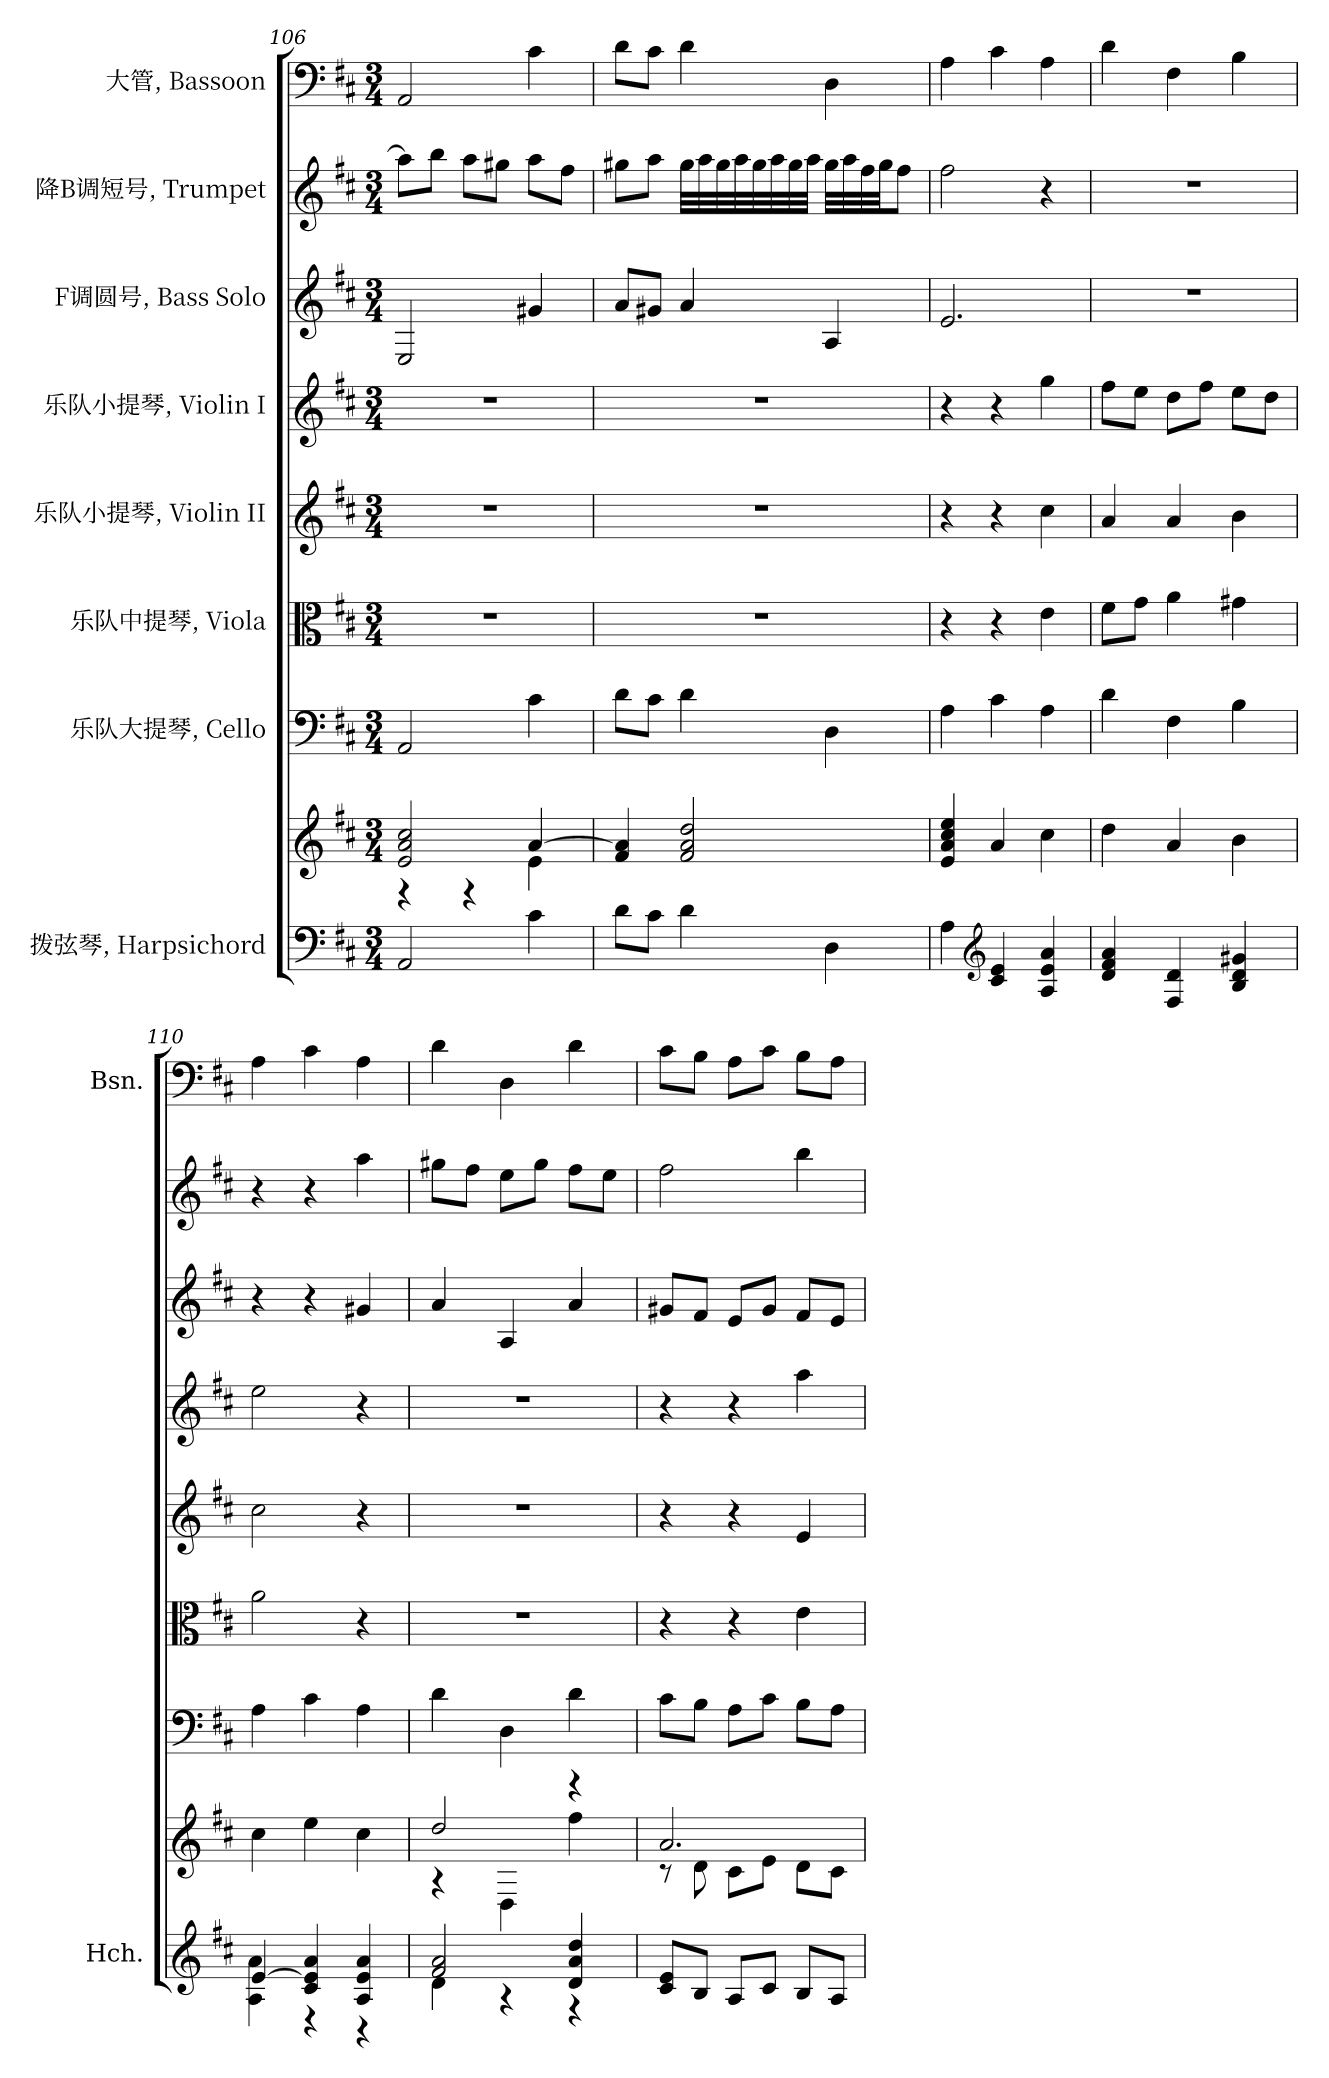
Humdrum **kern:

**kern	**kern	**kern	**kern	**kern	**kern	**kern	**kern	**kern
*part8	*part8	*part7	*part6	*part5	*part4	*part3	*part2	*part1
*staff9	*staff8	*staff7	*staff6	*staff5	*staff4	*staff3	*staff2	*staff1
*I"拨弦琴, Harpsichord	*	*I"乐队大提琴, Cello	*I"乐队中提琴, Viola	*I"乐队小提琴, Violin II	*I"乐队小提琴, Violin I	*I"F调圆号, Bass Solo	*I"降B调短号, Trumpet	*I"大管, Bassoon
*I'Hch.	*	*	*	*	*	*	*	*I'Bsn.
!!LO:PB:g=z
*clefF4	*clefG2	*clefF4	*clefC3	*clefG2	*clefG2	*clefG2	*clefG2	*clefF4
*	*	*	*	*	*	*ITrd4c7	*ITrd1c2	*
*k[f#c#]	*k[f#c#]	*k[f#c#]	*k[f#c#]	*k[f#c#]	*k[f#c#]	*k[f#]	*k[]	*k[f#c#]
*M3/4	*M3/4	*M3/4	*M3/4	*M3/4	*M3/4	*M3/4	*M3/4	*M3/4
=106	=106	=106	=106	=106	=106	=106	=106	=106
*	*^	*	*	*	*	*	*	*
2AA/	2e/ 2a/ 2cc#/	4r	2AA/	2.r	2.r	2.r	2AA/	8gg\L]	2AA/
.	.	.	.	.	.	.	.	8aa\J	.
.	.	4r	.	.	.	.	.	8gg\L	.
.	.	.	.	.	.	.	.	8ff#X\J	.
4c#\	[4a/	4e\	4c#\	.	.	.	4c#X/	8gg\L	4c#\
.	.	.	.	.	.	.	.	8ee\J	.
*	*v	*v	*	*	*	*	*	*	*
=107	=107	=107	=107	=107	=107	=107	=107	=107
8d\L	4f#/ 4a/]	8d\L	2.r	2.r	2.r	8d/L	8ff#X\L	8d\L
8c#\J	.	8c#\J	.	.	.	8c#X/J	8gg\J	8c#\J
4d\	2f#/ 2a/ 2dd/	4d\	.	.	.	4d/	32ff#\LLL	4d\
.	.	.	.	.	.	.	32gg\	.
.	.	.	.	.	.	.	32ff#\	.
.	.	.	.	.	.	.	32gg\	.
.	.	.	.	.	.	.	32ff#\	.
.	.	.	.	.	.	.	32gg\	.
.	.	.	.	.	.	.	32ff#\	.
.	.	.	.	.	.	.	32gg\JJJ	.
4D\	.	4D\	.	.	.	4D/	32ff#\LLL	4D\
.	.	.	.	.	.	.	32gg\	.
.	.	.	.	.	.	.	32ee\	.
.	.	.	.	.	.	.	32ff#\JJ	.
.	.	.	.	.	.	.	8ee\J	.
=108	=108	=108	=108	=108	=108	=108	=108	=108
4A\	4e/ 4a/ 4cc#/ 4ee/	4A\	4r	4r	4r	2.A/	2ee\	4A\
*clefG2	*	*	*	*	*	*	*	*
4c#/ 4e/	4a/	4c#\	4r	4r	4r	.	.	4c#\
4A/ 4e/ 4a/	4cc#\	4A\	4e\	4cc#\	4gg\	.	4r	4A\
=109	=109	=109	=109	=109	=109	=109	=109	=109
4d/ 4f#/ 4a/	4dd\	4d\	8f#\L	4a/	8ff#\L	2.r	2.r	4d\
.	.	.	8g\J	.	8ee\J	.	.	.
4F#/ 4d/	4a/	4F#\	4a\	4a/	8dd\L	.	.	4F#\
.	.	.	.	.	8ff#\J	.	.	.
4B/ 4d/ 4g#X/	4b\	4B\	4g#X\	4b\	8ee\L	.	.	4B\
.	.	.	.	.	8dd\J	.	.	.
!!LO:PB:g=z
=110	=110	=110	=110	=110	=110	=110	=110	=110
*^	*	*	*	*	*	*	*	*
[4e/	4A\ 4a\	4cc#\	4A\	2a\	2cc#\	2ee\	4r	4r	4A\
4c#/ 4e/] 4a/	4r	4ee\	4c#\	.	.	.	4r	4r	4c#\
4A/ 4e/ 4a/	4r	4cc#\	4A\	4r	4r	4r	4c#X/	4gg\	4A\
=111	=111	=111	=111	=111	=111	=111	=111	=111	=111
*	*	*^	*	*	*	*	*	*	*
2f#/ 2a/	4d\	2dd/	4r	4d\	2.r	2.r	2.r	4d/	8ff#X\L	4d\
.	.	.	.	.	.	.	.	.	8ee\J	.
.	4r	.	4D\	4D\	.	.	.	4D/	8dd\L	4D\
.	.	.	.	.	.	.	.	.	8ff#\J	.
4d/ 4a/ 4dd/	4r	4r	4ff#\	4d\	.	.	.	4d/	8ee\L	4d\
.	.	.	.	.	.	.	.	.	8dd\J	.
*v	*v	*	*	*	*	*	*	*	*	*
=112	=112	=112	=112	=112	=112	=112	=112	=112	=112
8c#/ 8e/L	2.a/	8r	8c#\L	4r	4r	4r	8c#X/L	2ee\	8c#\L
8B/J	.	8d\	8B\J	.	.	.	8B/J	.	8B\J
8A/L	.	8c#\L	8A\L	4r	4r	4r	8A/L	.	8A\L
8c#/J	.	8e\J	8c#\J	.	.	.	8c#/J	.	8c#\J
8B/L	.	8d\L	8B\L	4e\	4e/	4aa\	8B/L	4aa\	8B\L
8A/J	.	8c#\J	8A\J	.	.	.	8A/J	.	8A\J
*	*v	*v	*	*	*	*	*	*	*
=	=	=	=	=	=	=	=	=
*-	*-	*-	*-	*-	*-	*-	*-	*-
